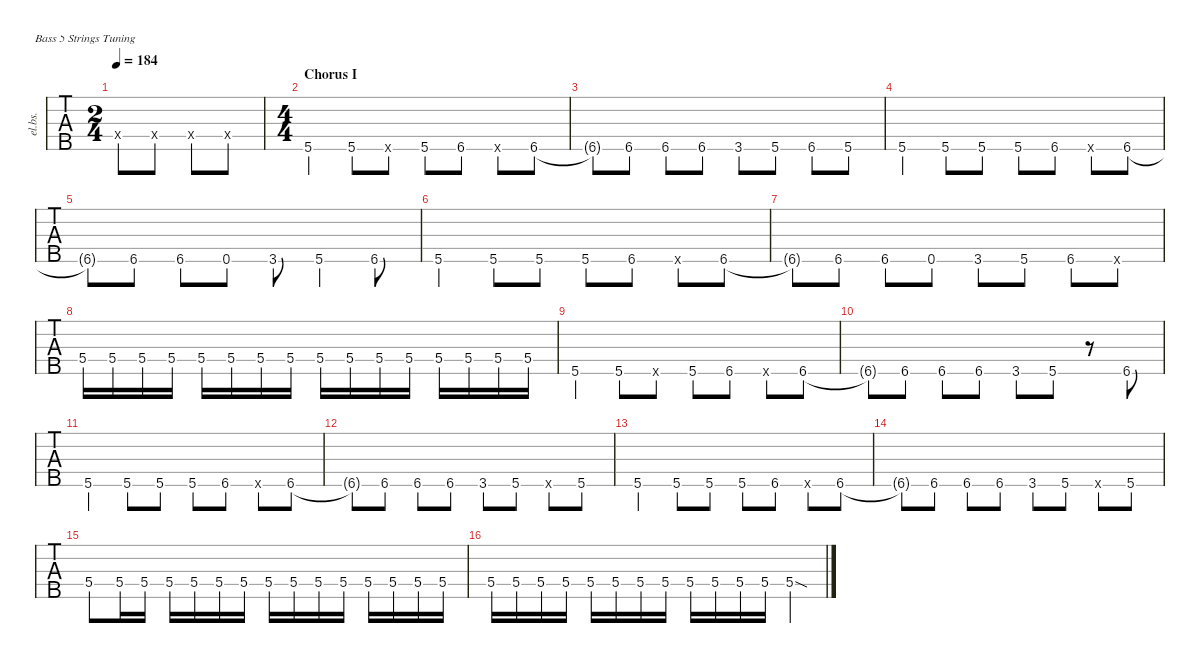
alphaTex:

\defaultSystemsLayout 4
\hideDynamics
\bracketExtendMode nobrackets
\otherSystemsTrackNameOrientation horizontal
\track ("Bass" "el.bs.") {defaultSystemsLayout 4 multiBarRest instrument electricbassfinger}
\staff {tabs}
\tuning (G2 D2 A1 E1 B0)
\ts (2 4)
\beaming (8 2 2 2 2)
\tempo 184
\clef f4
\ks c
0.4{x}.8{dy f} 0.4{x}.8 0.4{x}.8 0.4{x}.8 |
\ts (4 4)
\beaming (8 2 2 2 2)
\section ("" "Chorus I")
5.5.4{dy mf} 5.5.8 0.5{x}.8 5.5.8 6.5.8 0.5{x}.8 6.5.8 |
6.5{t}.8 6.5.8 6.5.8 6.5.8 3.5.8 5.5.8 6.5.8 5.5.8 |
5.5.4 5.5.8 5.5.8 5.5.8 6.5.8 0.5{x}.8 6.5.8 |
6.5{t}.8 6.5.8 6.5.8 0.5.8 3.5.8 5.5.4 6.5.8 |
5.5.4 5.5.8 5.5.8 5.5.8 6.5.8 0.5{x}.8 6.5.8 |
6.5{t}.8 6.5.8 6.5.8 0.5.8 3.5.8 5.5.8 6.5.8 0.5{x}.8 |
5.4.16 5.4.16 5.4.16 5.4.16 5.4.16 5.4.16 5.4.16 5.4.16 5.4.16 5.4.16 5.4.16 5.4.16 5.4.16 5.4.16 5.4.16 5.4.16 |
5.5.4 5.5.8 0.5{x}.8 5.5.8 6.5.8 0.5{x}.8 6.5.8 |
6.5{t}.8 6.5.8 6.5.8 6.5.8 3.5.8 5.5.8 r.8 6.5.8 |
5.5.4 5.5.8 5.5.8 5.5.8 6.5.8 0.5{x}.8 6.5.8 |
6.5{t}.8 6.5.8 6.5.8 6.5.8 3.5.8 5.5.8 0.5{x}.8 5.5.8 |
5.5.4 5.5.8 5.5.8 5.5.8 6.5.8 0.5{x}.8 6.5.8 |
6.5{t}.8 6.5.8 6.5.8 6.5.8 3.5.8 5.5.8 6.5{x}.8 5.5.8 |
5.4.8 5.4.16 5.4.16 5.4.16 5.4.16 5.4.16 5.4.16 5.4.16 5.4.16 5.4.16 5.4.16 5.4.16 5.4.16 5.4.16 5.4.16 |
5.4.16 5.4.16 5.4.16 5.4.16 5.4.16 5.4.16 5.4.16 5.4.16 5.4.16 5.4.16 5.4.16 5.4.16 5.4{sod}.4
